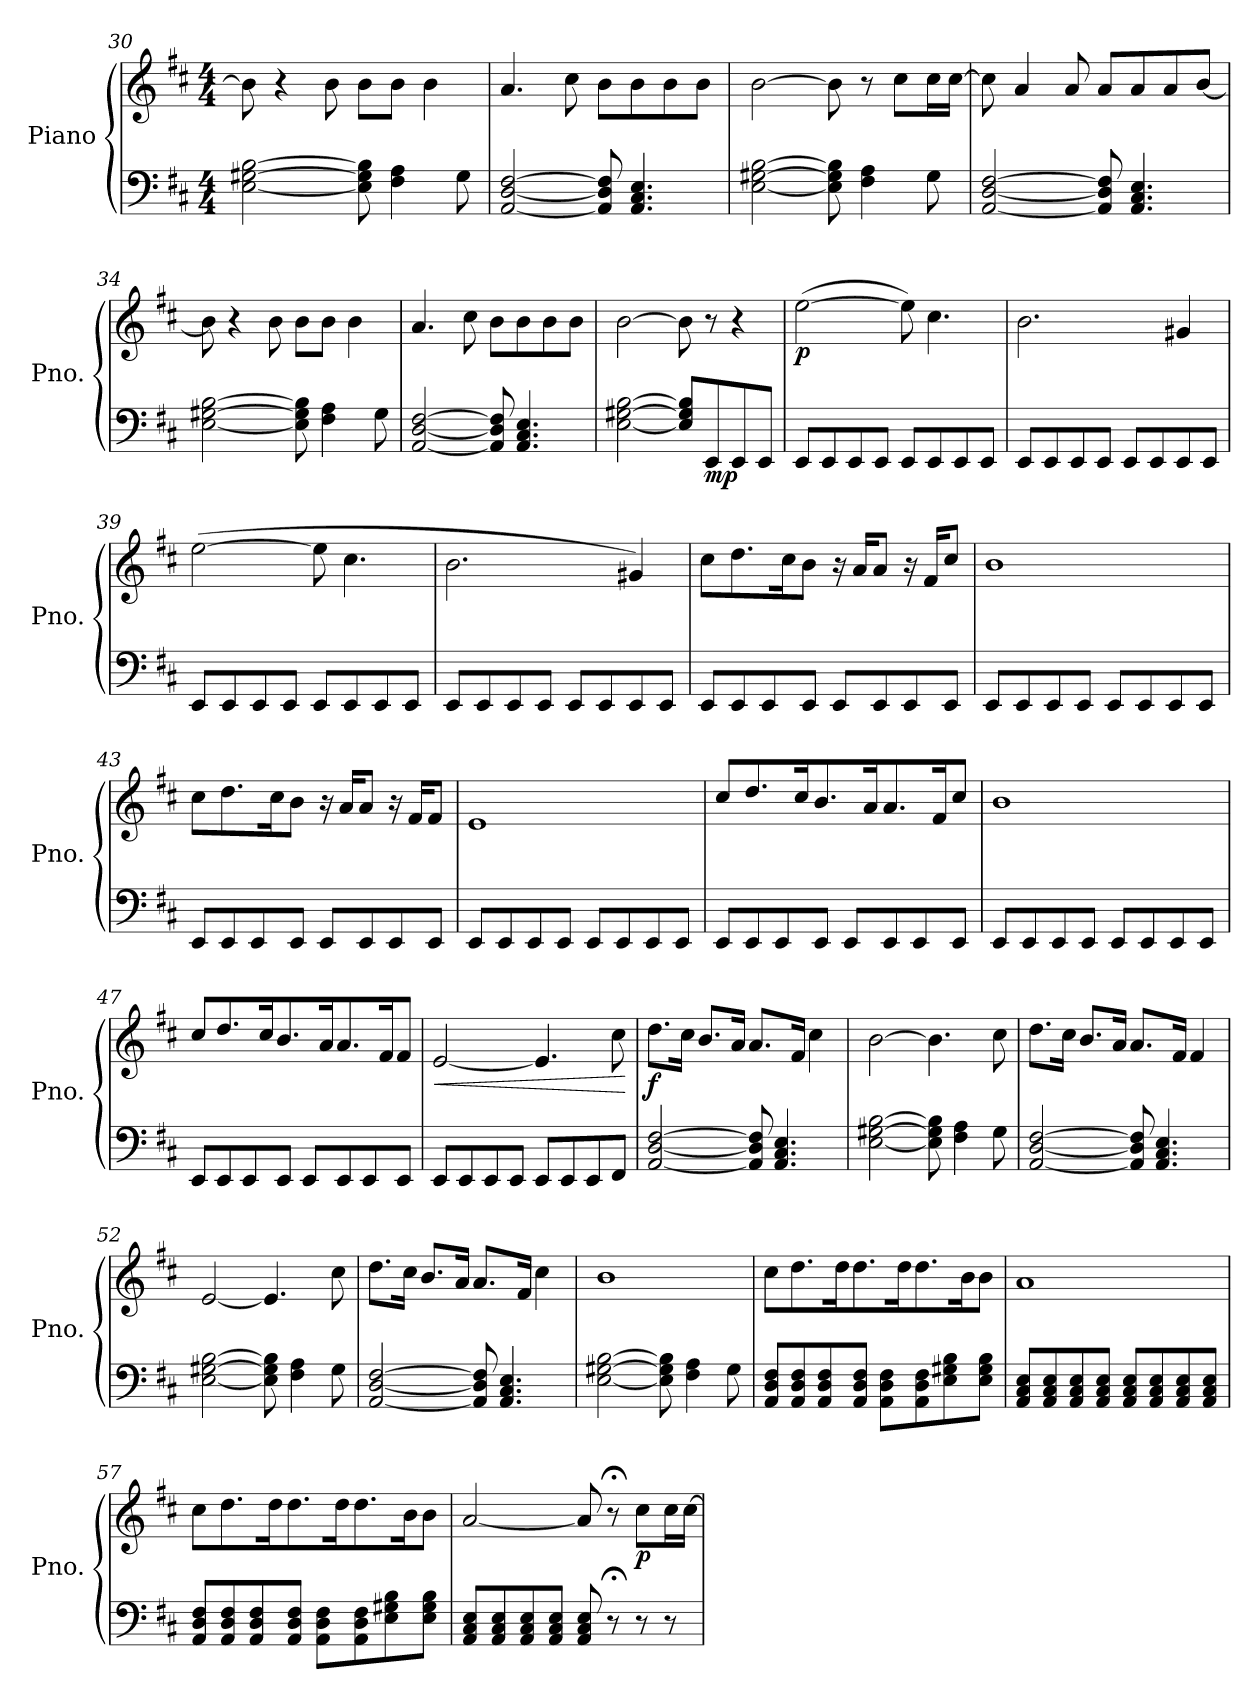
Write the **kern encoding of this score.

**kern	**kern	**dynam
*part1	*part1	*part1
*staff2	*staff1	*staff1/2
*I"Piano	*	*
*I'Pno.	*	*
!!LO:PB:g=z
*clefF4	*clefG2	*
*k[f#c#]	*k[f#c#]	*
*M4/4	*M4/4	*
=30	=30	=30
[2E\ [2G#X\ [2B\	8b\]	.
.	4r	.
.	8b\	.
8E\] 8G#\] 8B\]	8b\L	.
4F#\ 4A\	8b\J	.
.	4b\	.
8G#\	.	.
=31	=31	=31
[2AA/ [2D/ [2F#/	4.a/	.
.	8cc#\	.
8AA/] 8D/] 8F#/]	8b\L	.
4.AA/ 4.C#/ 4.E/	8b\	.
.	8b\	.
.	8b\J	.
=32	=32	=32
[2E\ [2G#X\ [2B\	[2b\	.
8E\] 8G#\] 8B\]	8b\]	.
4F#\ 4A\	8r	.
.	8cc#\L	.
8G#\	16cc#\L	.
.	[16cc#\JJ	.
=33	=33	=33
[2AA/ [2D/ [2F#/	8cc#\]	.
.	4a/	.
.	8a/	.
8AA/] 8D/] 8F#/]	8a/L	.
4.AA/ 4.C#/ 4.E/	8a/	.
.	8a/	.
.	[8b/J	.
=34	=34	=34
[2E\ [2G#X\ [2B\	8b\]	.
.	4r	.
.	8b\	.
8E\] 8G#\] 8B\]	8b\L	.
4F#\ 4A\	8b\J	.
.	4b\	.
8G#\	.	.
=35	=35	=35
[2AA/ [2D/ [2F#/	4.a/	.
.	8cc#\	.
8AA/] 8D/] 8F#/]	8b\L	.
4.AA/ 4.C#/ 4.E/	8b\	.
.	8b\	.
.	8b\J	.
!!LO:LB:g=z
=36	=36	=36
[2E\ [2G#X\ [2B\	[2b\	.
8E/] 8G#/] 8B/]L	8b\]	.
!	!	!LO:DY:b=2
8EE/	8r	mp
8EE/	4r	.
8EE/J	.	.
=37	=37	=37
!	!	!LO:DY:b
8EE/L	(<[2ee\	p
8EE/	.	.
8EE/	.	.
8EE/J	.	.
8EE/L	8ee\])	.
8EE/	4.cc#\	.
8EE/	.	.
8EE/J	.	.
=38	=38	=38
8EE/L	2.b\	.
8EE/	.	.
8EE/	.	.
8EE/J	.	.
8EE/L	.	.
8EE/	.	.
8EE/	4g#X/	.
8EE/J	.	.
=39	=39	=39
8EE/L	(>[2ee\	.
8EE/	.	.
8EE/	.	.
8EE/J	.	.
8EE/L	8ee\]	.
8EE/	4.cc#\	.
8EE/	.	.
8EE/J	.	.
!!LO:LB:g=z
=40	=40	=40
8EE/L	2.b\	.
8EE/	.	.
8EE/	.	.
8EE/J	.	.
8EE/L	.	.
8EE/	.	.
8EE/	4g#X/)	.
8EE/J	.	.
=41	=41	=41
8EE/L	8cc#\L	.
8EE/	8.dd\	.
8EE/	.	.
.	16cc#\K	.
8EE/J	8b\J	.
8EE/L	16r	.
.	16a/KL	.
8EE/	8a/J	.
8EE/	16r	.
.	16f#/KL	.
8EE/J	8cc#/J	.
=42	=42	=42
8EE/L	1b	.
8EE/	.	.
8EE/	.	.
8EE/J	.	.
8EE/L	.	.
8EE/	.	.
8EE/	.	.
8EE/J	.	.
!!LO:LB:g=z
=43	=43	=43
8EE/L	8cc#\L	.
8EE/	8.dd\	.
8EE/	.	.
.	16cc#\K	.
8EE/J	8b\J	.
8EE/L	16r	.
.	16a/KL	.
8EE/	8a/J	.
8EE/	16r	.
.	16f#/KL	.
8EE/J	8f#/J	.
=44	=44	=44
8EE/L	1e	.
8EE/	.	.
8EE/	.	.
8EE/J	.	.
8EE/L	.	.
8EE/	.	.
8EE/	.	.
8EE/J	.	.
=45	=45	=45
8EE/L	8cc#/L	.
8EE/	8.dd/	.
8EE/	.	.
.	16cc#/K	.
8EE/J	8.b/	.
8EE/L	.	.
.	16a/K	.
8EE/	8.a/	.
8EE/	.	.
.	16f#/K	.
8EE/J	8cc#/J	.
!!LO:LB:g=z
=46	=46	=46
8EE/L	1b	.
8EE/	.	.
8EE/	.	.
8EE/J	.	.
8EE/L	.	.
8EE/	.	.
8EE/	.	.
8EE/J	.	.
=47	=47	=47
8EE/L	8cc#/L	.
8EE/	8.dd/	.
8EE/	.	.
.	16cc#/K	.
8EE/J	8.b/	.
8EE/L	.	.
.	16a/K	.
8EE/	8.a/	.
8EE/	.	.
.	16f#/K	.
8EE/J	8f#/J	.
=48	=48	=48
!	!	!LO:HP:b
8EE/L	[2e/	<
8EE/	.	.
8EE/	.	.
8EE/J	.	.
8EE/L	4.e/]	.
8EE/	.	.
8EE/	.	.
8FF#/J	8cc#\	.
.	.	[
=49	=49	=49
!	!	!LO:DY:b
[2AA/ [2D/ [2F#/	8.dd\L	f
.	16cc#\Jk	.
.	8.b/L	.
.	16a/Jk	.
8AA/] 8D/] 8F#/]	8.a/L	.
4.AA/ 4.C#/ 4.E/	.	.
.	16f#/Jk	.
.	4cc#\	.
!!LO:PB:g=z
=50	=50	=50
[2E\ [2G#X\ [2B\	[2b\	.
8E\] 8G#\] 8B\]	4.b\]	.
4F#\ 4A\	.	.
8G#\	8cc#\	.
=51	=51	=51
[2AA/ [2D/ [2F#/	8.dd\L	.
.	16cc#\Jk	.
.	8.b/L	.
.	16a/Jk	.
8AA/] 8D/] 8F#/]	8.a/L	.
4.AA/ 4.C#/ 4.E/	.	.
.	16f#/Jk	.
.	4f#/	.
=52	=52	=52
[2E\ [2G#X\ [2B\	[2e/	.
8E\] 8G#\] 8B\]	4.e/]	.
4F#\ 4A\	.	.
8G#\	8cc#\	.
=53	=53	=53
[2AA/ [2D/ [2F#/	8.dd\L	.
.	16cc#\Jk	.
.	8.b/L	.
.	16a/Jk	.
8AA/] 8D/] 8F#/]	8.a/L	.
4.AA/ 4.C#/ 4.E/	.	.
.	16f#/Jk	.
.	4cc#\	.
=54	=54	=54
[2E\ [2G#X\ [2B\	1b	.
8E\] 8G#\] 8B\]	.	.
4F#\ 4A\	.	.
8G#\	.	.
!!LO:LB:g=z
=55	=55	=55
8AA/ 8D/ 8F#/L	8cc#\L	.
8AA/ 8D/ 8F#/	8.dd\	.
8AA/ 8D/ 8F#/	.	.
.	16dd\K	.
8AA/ 8D/ 8F#/J	8.dd\	.
8AA\ 8D\ 8F#\L	.	.
.	16dd\K	.
8AA\ 8D\ 8F#\	8.dd\	.
8E\ 8G#X\ 8B\	.	.
.	16b\K	.
8E\ 8G#\ 8B\J	8b\J	.
=56	=56	=56
8AA/ 8C#/ 8E/L	1a	.
8AA/ 8C#/ 8E/	.	.
8AA/ 8C#/ 8E/	.	.
8AA/ 8C#/ 8E/J	.	.
8AA/ 8C#/ 8E/L	.	.
8AA/ 8C#/ 8E/	.	.
8AA/ 8C#/ 8E/	.	.
8AA/ 8C#/ 8E/J	.	.
=57	=57	=57
8AA/ 8D/ 8F#/L	8cc#\L	.
8AA/ 8D/ 8F#/	8.dd\	.
8AA/ 8D/ 8F#/	.	.
.	16dd\K	.
8AA/ 8D/ 8F#/J	8.dd\	.
8AA\ 8D\ 8F#\L	.	.
.	16dd\K	.
8AA\ 8D\ 8F#\	8.dd\	.
8E\ 8G#X\ 8B\	.	.
.	16b\K	.
8E\ 8G#\ 8B\J	8b\J	.
=58	=58	=58
8AA/ 8C#/ 8E/L	[2a/	.
8AA/ 8C#/ 8E/	.	.
8AA/ 8C#/ 8E/	.	.
8AA/ 8C#/ 8E/J	.	.
8AA/ 8C#/ 8E/	8a/]	.
8r;<	8r;<	.
!	!	!LO:DY:b
8r	8cc#\L	p
8r	16cc#\L	.
.	[16cc#\JJ	.
=	=	=
*-	*-	*-
